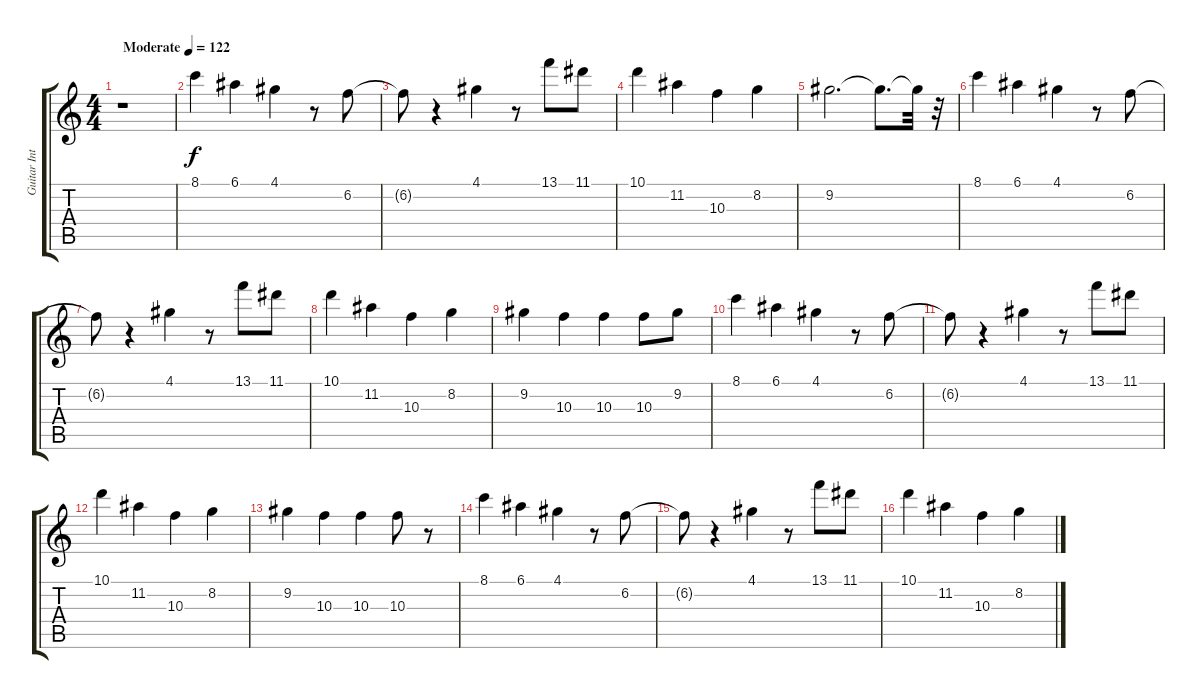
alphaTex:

\track ("Guitar Intro" "Guitar Int") {instrument distortionguitar}
\staff {score tabs}
\tuning (E4 B3 G3 D3 A2 E2) {hide}
\ts (4 4)
\tempo (122 "Moderate")
\clef g2
\ks c
r.1{dy f instrument distortionguitar} |
8.1.4 6.1.4 4.1.4 r.8 6.2.8 |
6.2{t}.8 r.4 4.1.4 r.8 13.1.8 11.1.8 |
10.1.4 11.2.4 10.3.4 8.2.4 |
9.2.2{d} 9.2{t}.8{d} 9.2{t}.32 r.32 |
8.1.4 6.1.4 4.1.4 r.8 6.2.8 |
6.2{t}.8 r.4 4.1.4 r.8 13.1.8 11.1.8 |
10.1.4 11.2.4 10.3.4 8.2.4 |
9.2.4 10.3.4 10.3.4 10.3.8 9.2.8 |
8.1.4 6.1.4 4.1.4 r.8 6.2.8 |
6.2{t}.8 r.4 4.1.4 r.8 13.1.8 11.1.8 |
10.1.4 11.2.4 10.3.4 8.2.4 |
9.2.4 10.3.4 10.3.4 10.3.8 r.8 |
8.1.4 6.1.4 4.1.4 r.8 6.2.8 |
6.2{t}.8 r.4 4.1.4 r.8 13.1.8 11.1.8 |
10.1.4 11.2.4 10.3.4 8.2.4
